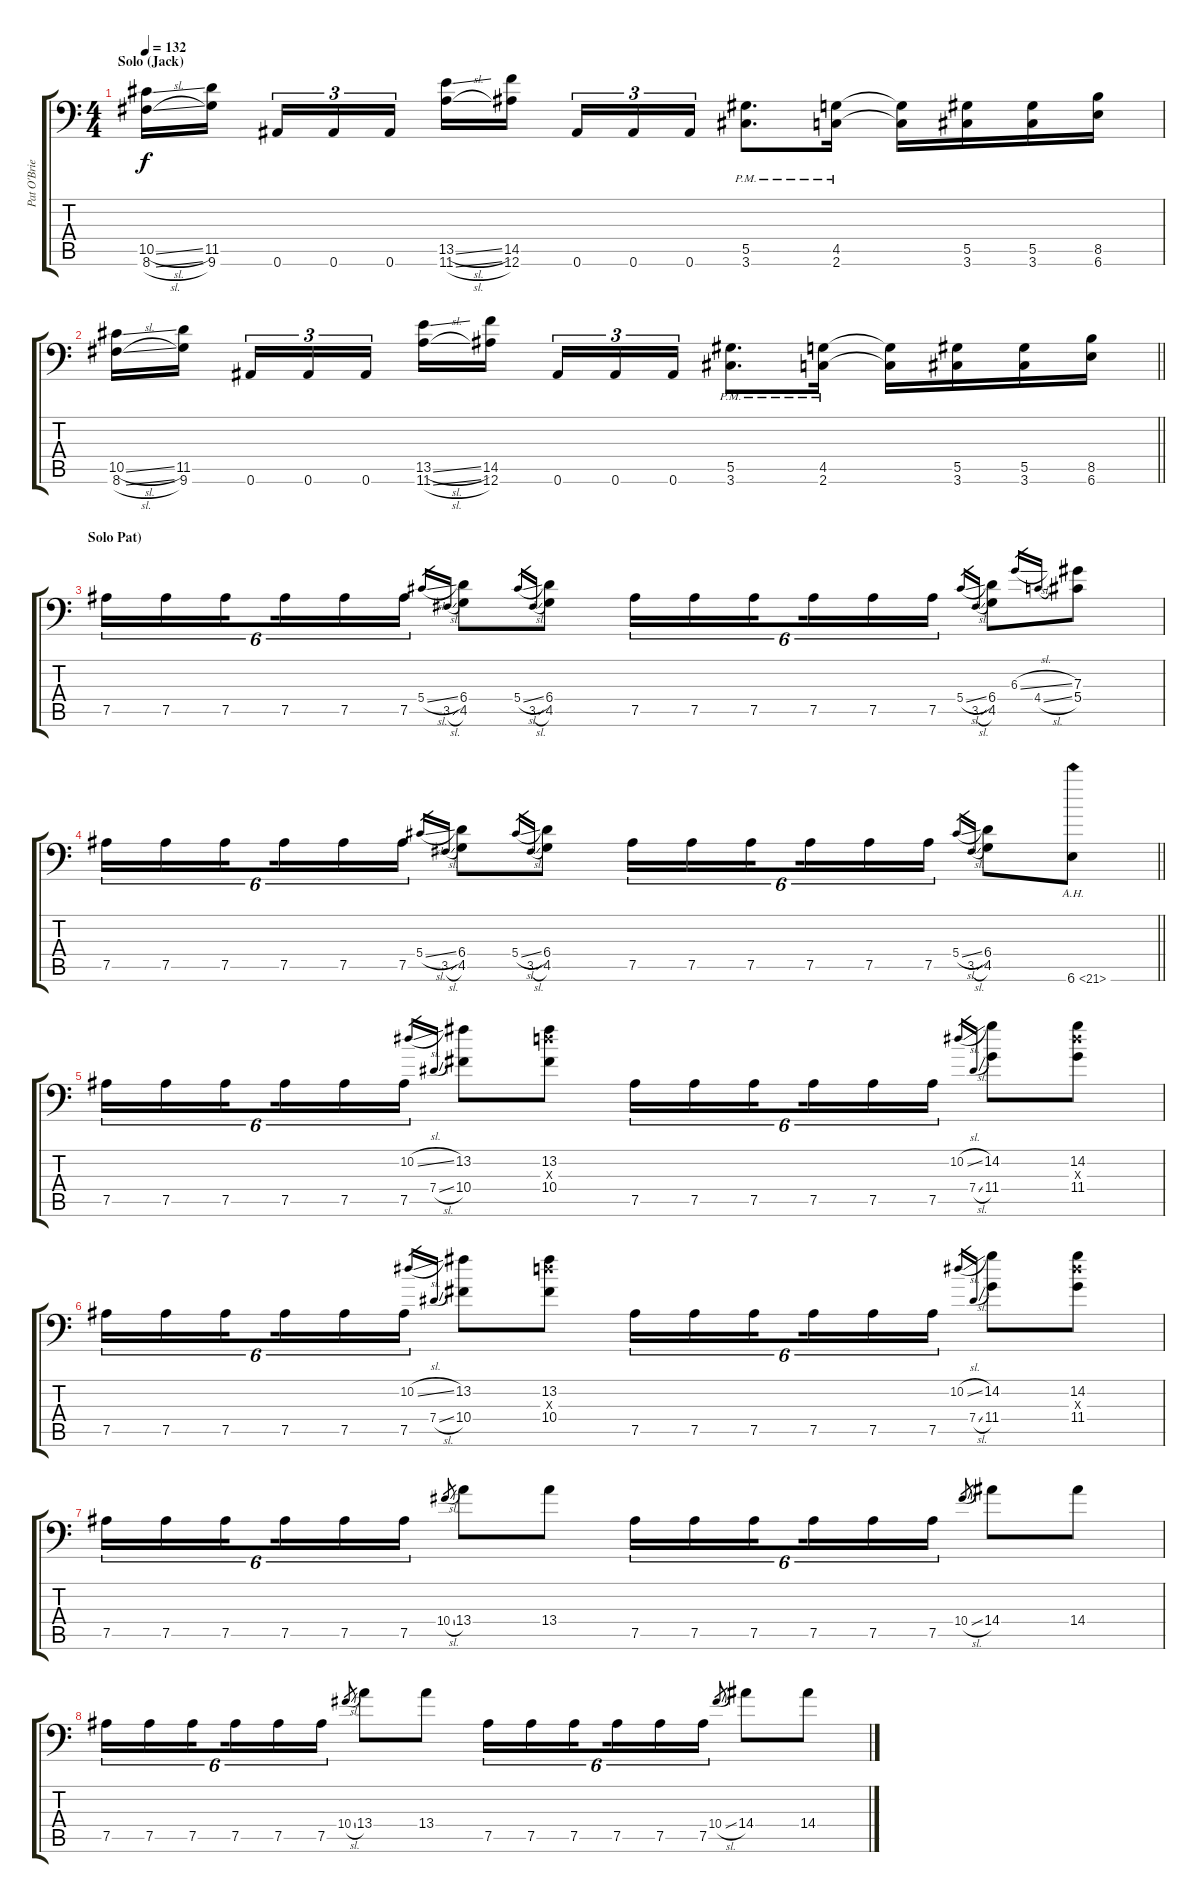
\track ("Pat O'Brien" "Pat O'Brie") {instrument distortionguitar}
\staff {score tabs}
\tuning (Bb3 F3 Db3 Ab2 Eb2 Bb1) {hide}
\ts (4 4)
\section ("" "Solo (Jack)")
\tempo 132
\clef f4
\ks c
(10.5{sl} 8.6{sl}).16{dy f} (11.5 9.6).16{beam splitsecondary} 0.6.16{tu (3 2)} 0.6.16{tu (3 2)} 0.6.16{tu (3 2)} (13.5{sl} 11.6{sl}).16 (14.5 12.6).16{beam splitsecondary} 0.6.16{tu (3 2)} 0.6.16{tu (3 2)} 0.6.16{tu (3 2)} (5.5{pm} 3.6{pm}).8{d} (4.5{pm} 2.6{pm}).16 (4.5{t} 2.6{t}).16 (5.5 3.6).16 (5.5 3.6).16 (8.5 6.6).16 |
\barLineRight lightlight
(10.5{sl} 8.6{sl}).16 (11.5 9.6).16{beam splitsecondary} 0.6.16{tu (3 2)} 0.6.16{tu (3 2)} 0.6.16{tu (3 2)} (13.5{sl} 11.6{sl}).16 (14.5 12.6).16{beam splitsecondary} 0.6.16{tu (3 2)} 0.6.16{tu (3 2)} 0.6.16{tu (3 2)} (5.5{pm} 3.6{pm}).8{d} (4.5{pm} 2.6{pm}).16 (4.5{t} 2.6{t}).16 (5.5 3.6).16 (5.5 3.6).16 (8.5 6.6).16 |
\section ("" "Solo Pat)")
7.5.16{tu (6 4)} 7.5.16{tu (6 4)} 7.5.16{tu (6 4) beam splitsecondary} 7.5.16{tu (6 4)} 7.5.16{tu (6 4)} 7.5.16{tu (6 4)} 5.4{sl}.16{gr} 3.5{sl}.16{gr} (6.4 4.5).8 5.4{sl}.16{gr} 3.5{sl}.16{gr} (6.4 4.5).8 7.5.16{tu (6 4)} 7.5.16{tu (6 4)} 7.5.16{tu (6 4) beam splitsecondary} 7.5.16{tu (6 4)} 7.5.16{tu (6 4)} 7.5.16{tu (6 4)} 5.4{sl}.16{gr} 3.5{sl}.16{gr} (6.4 4.5).8 6.3{sl}.16{gr} 4.4{sl}.16{gr} (7.3 5.4).8 |
\barLineRight lightlight
7.5.16{tu (6 4)} 7.5.16{tu (6 4)} 7.5.16{tu (6 4) beam splitsecondary} 7.5.16{tu (6 4)} 7.5.16{tu (6 4)} 7.5.16{tu (6 4)} 5.4{sl}.16{gr} 3.5{sl}.16{gr} (6.4 4.5).8 5.4{sl}.16{gr} 3.5{sl}.16{gr} (6.4 4.5).8 7.5.16{tu (6 4)} 7.5.16{tu (6 4)} 7.5.16{tu (6 4) beam splitsecondary} 7.5.16{tu (6 4)} 7.5.16{tu (6 4)} 7.5.16{tu (6 4)} 5.4{sl}.16{gr} 3.5{sl}.16{gr} (6.4 4.5).8 6.6{ah 15}.8 |
7.5.16{tu (6 4)} 7.5.16{tu (6 4)} 7.5.16{tu (6 4) beam splitsecondary} 7.5.16{tu (6 4)} 7.5.16{tu (6 4)} 7.5.16{tu (6 4)} 10.2{sl}.16{gr} 7.4{sl}.16{gr} (13.2 10.4).8 (13.2 13.3{x} 10.4).8 7.5.16{tu (6 4)} 7.5.16{tu (6 4)} 7.5.16{tu (6 4) beam splitsecondary} 7.5.16{tu (6 4)} 7.5.16{tu (6 4)} 7.5.16{tu (6 4)} 10.2{sl}.16{gr} 7.4{sl}.16{gr} (14.2 11.4).8 (14.2 14.3{x} 11.4).8 |
7.5.16{tu (6 4)} 7.5.16{tu (6 4)} 7.5.16{tu (6 4) beam splitsecondary} 7.5.16{tu (6 4)} 7.5.16{tu (6 4)} 7.5.16{tu (6 4)} 10.2{sl}.16{gr} 7.4{sl}.16{gr} (13.2 10.4).8 (13.2 13.3{x} 10.4).8 7.5.16{tu (6 4)} 7.5.16{tu (6 4)} 7.5.16{tu (6 4) beam splitsecondary} 7.5.16{tu (6 4)} 7.5.16{tu (6 4)} 7.5.16{tu (6 4)} 10.2{sl}.16{gr} 7.4{sl}.16{gr} (14.2 11.4).8 (14.2 14.3{x} 11.4).8 |
7.5.16{tu (6 4)} 7.5.16{tu (6 4)} 7.5.16{tu (6 4) beam splitsecondary} 7.5.16{tu (6 4)} 7.5.16{tu (6 4)} 7.5.16{tu (6 4)} 10.4{sl}.8{gr} 13.4.8 13.4.8 7.5.16{tu (6 4)} 7.5.16{tu (6 4)} 7.5.16{tu (6 4) beam splitsecondary} 7.5.16{tu (6 4)} 7.5.16{tu (6 4)} 7.5.16{tu (6 4)} 10.4{sl}.8{gr} 14.4.8 14.4.8 |
7.5.16{tu (6 4)} 7.5.16{tu (6 4)} 7.5.16{tu (6 4) beam splitsecondary} 7.5.16{tu (6 4)} 7.5.16{tu (6 4)} 7.5.16{tu (6 4)} 10.4{sl}.8{gr} 13.4.8 13.4.8 7.5.16{tu (6 4)} 7.5.16{tu (6 4)} 7.5.16{tu (6 4) beam splitsecondary} 7.5.16{tu (6 4)} 7.5.16{tu (6 4)} 7.5.16{tu (6 4)} 10.4{sl}.8{gr} 14.4.8 14.4.8
